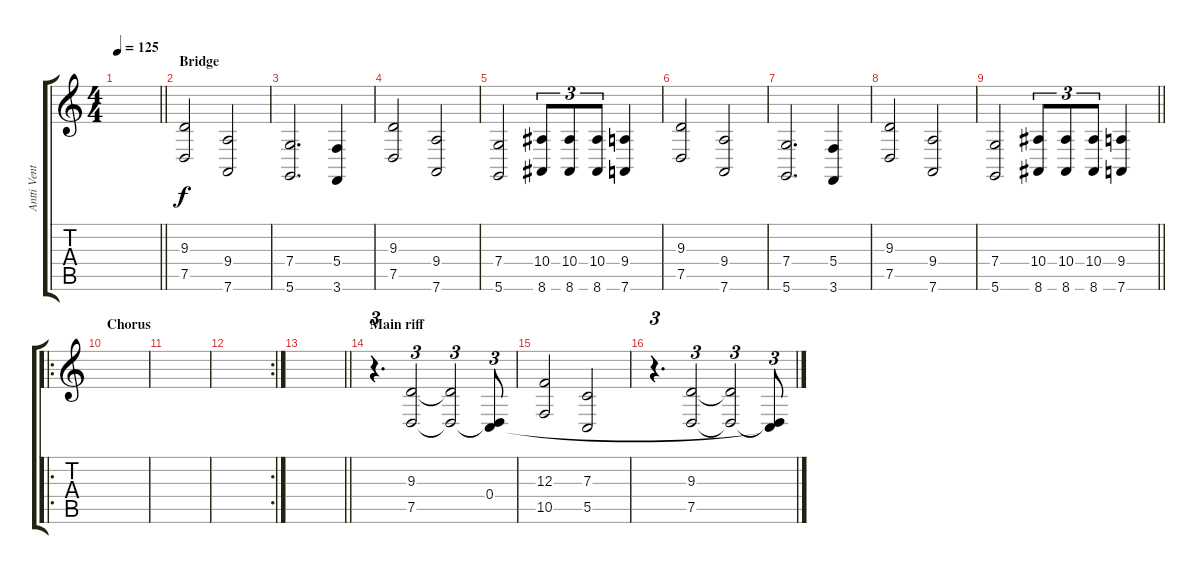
\track ("Antti Ventola" "Antti Vent") {instrument stringensemble1}
\staff {score tabs}
\tuning (D4 A3 F3 C3 G2 D2) {hide}
\ts (4 4)
\tempo 125
\clef g2
\barLineRight lightlight
\ks c
|
\section ("" "Bridge")
(9.3 7.5).2 (9.4 7.6).2 |
(7.4 5.6).2{d} (5.4 3.6).4 |
(9.3 7.5).2 (9.4 7.6).2 |
(7.4 5.6).2 (10.4 8.6).8{tu (3 2)} (10.4 8.6).8{tu (3 2)} (10.4 8.6).8{tu (3 2)} (9.4 7.6).4 |
(9.3 7.5).2 (9.4 7.6).2 |
(7.4 5.6).2{d} (5.4 3.6).4 |
(9.3 7.5).2 (9.4 7.6).2 |
\barLineRight lightlight
(7.4 5.6).2 (10.4 8.6).8{tu (3 2)} (10.4 8.6).8{tu (3 2)} (10.4 8.6).8{tu (3 2)} (9.4 7.6).4 |
\ro
\section ("" "Chorus")
|
|
\rc 2
|
\barLineRight lightlight
|
\section ("" "Main riff")
r.4{d tu (3 2) instrument stringensemble1} (9.3 7.5).2{tu (3 2)} (9.3{t} 7.5{t}).2{tu (3 2)} (0.4 7.5{t}).8{tu (3 2)} |
(12.3 10.5).2 (7.3 5.5).2 |
r.4{d tu (3 2) instrument stringensemble1} (9.3 7.5).2{tu (3 2)} (9.3{t} 7.5{t}).2{tu (3 2)} (0.4{t} 7.5{t}).8{tu (3 2)}
